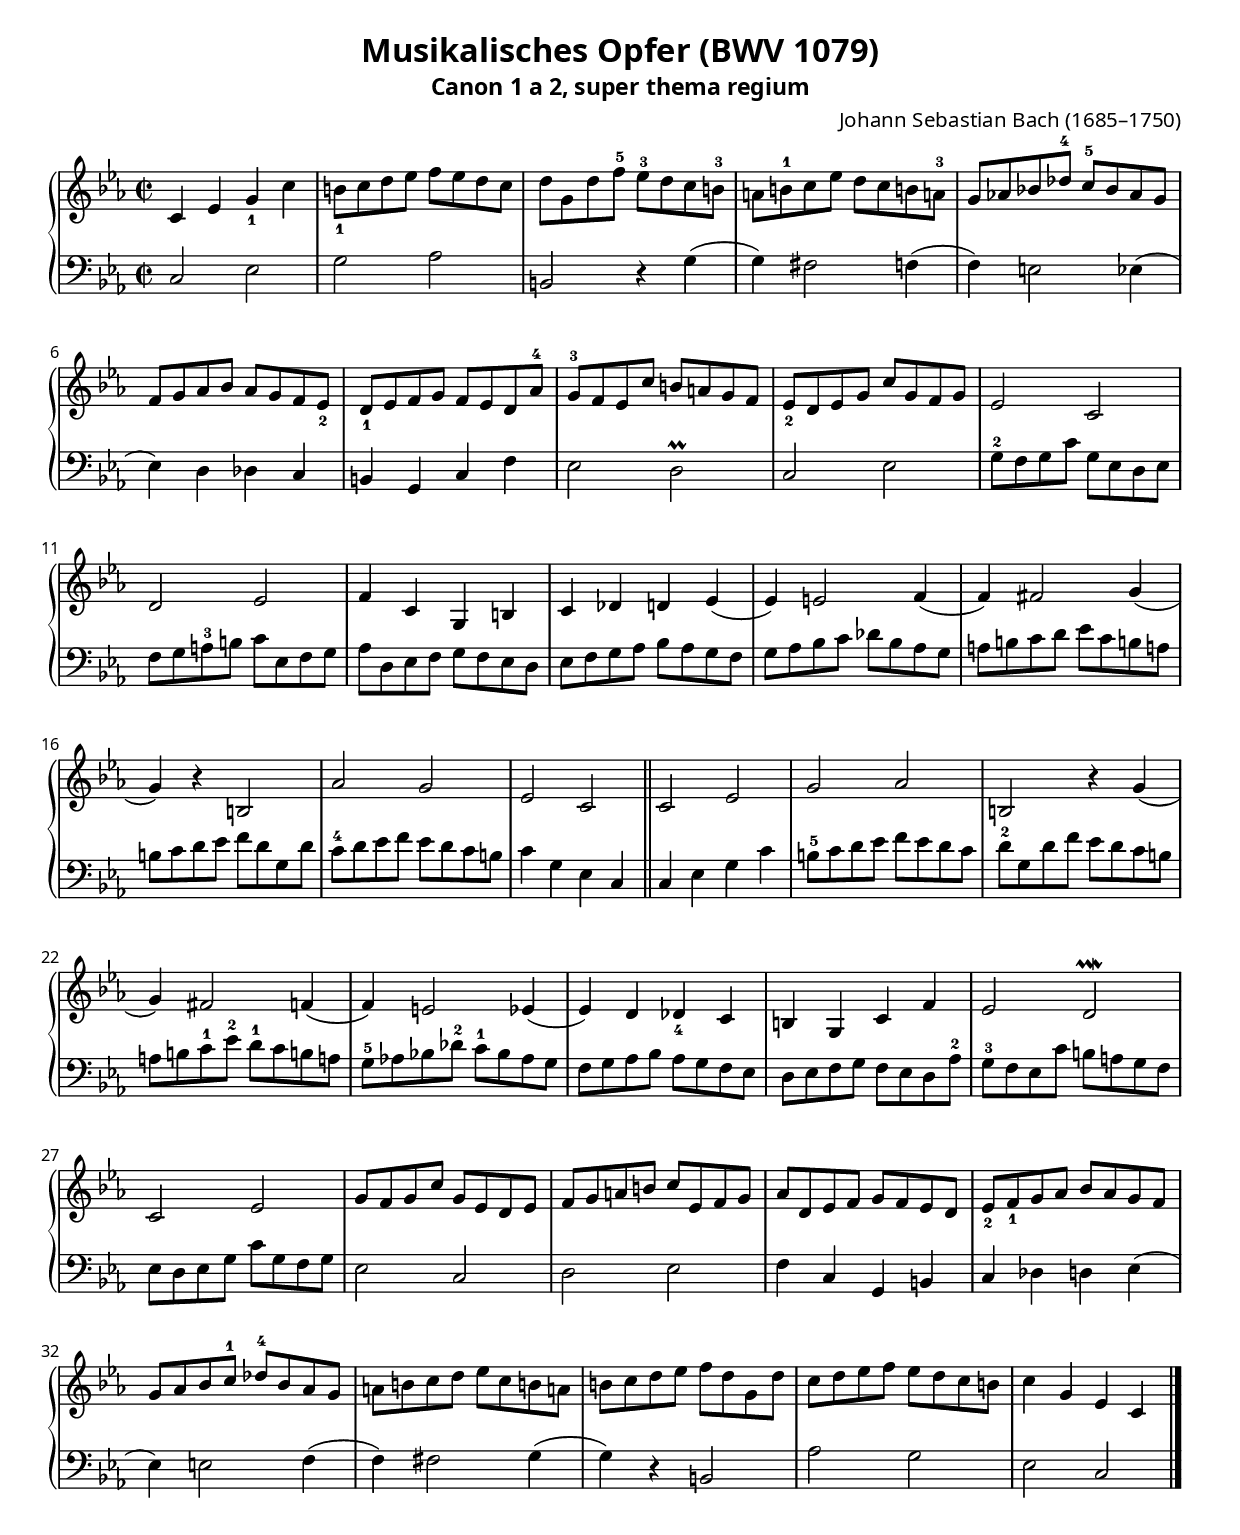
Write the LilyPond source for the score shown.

% J. S. Bach's Crab Canon from The Musical Offering
% http://en.wikipedia.org/wiki/The_Musical_Offering

% Played by Pierre Hantaï in Spotify:
% http://open.spotify.com/track/3XUKWj9TItJv0xLoZutPJI

\version "2.16.0"
\include "suomi.ly"

#(set-global-staff-size 18)

global = {
%  \numericTimeSignature
  \time 2/2
%  \autoBeamOff
   \key c \minor
   \set Staff.midiInstrument = #"harpsichord"
}

\header {
    title = "Musikalisches Opfer (BWV 1079)"
    subtitle = "Canon 1 a 2, super thema regium"
    composer = "Johann Sebastian Bach (1685–1750)"
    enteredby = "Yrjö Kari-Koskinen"
%    tagline = "foo"
}

\paper {
    indent = 0.0
    #(define fonts
        (make-pango-font-tree "Baskerville"
                              "Nimbus Sans"
                              "Luxi Mono"
                              (/ staff-height pt 20)))
}

thema-right = {
    c2 es | g as | h, r4 g'4( |
    g) fis2 f4( | f) e2 es4( |
    es) d des_4 c | h g c f |
    es2 d\prallmordent | c es |

    g8 f g c g es d es |
    f g a h c es, f g |
    as d, es f g f es d |
    es_2 f_1 g as b as g f |
    g as b c^1 des^4 b as g |
    a h c d es c h! a! |
    h c d es f d g, d' |
    c d es f es d c h |
    c4 g es c
}

themareverse-right = {
  c4 es g_1 c |
  h8_1 c d es f es d c |
  d g, d' f^5 es^3 d c h^3 |
  a h^1 c es d c h! a!^3 |
  g as! b! des^4 c^5 b as g |
  f g as b as g f es_2 |
  d_1 es f g f es d as'^4 |
  g^3 f es c' h a g f |
  es_2 d es g c g f g |

  es2 c |
  d es |
  f4 c g h |
  c des d es( |
  es) e2 f4( |
  f) fis2 g4( |
  g) r h,2 |
  as' g |
  es c |
}

thema-left = {
    c2 es | g as | h, r4 g'4( |
    g) fis2 f4( | f) e2 es4( |
    es) d des c | h g c f |
    es2 d\prall | c es |

    g8^2 f g c g es d es |
    f g a^3 h c es, f g |
    as d, es f g f es d |
    es f g as b as g f |
    g as b c des b as g |
    a h c d es c h! a! |
    h c d es f d g, d' |
    c^4 d es f es d c h |
    c4 g es c
}

themareverse-left = {
  c4 es g c |
  h8^5 c d es f es d c |
  d^2 g, d' f es d c h |
  a h c^1 es^2 d^1 c h! a! |
  g^5 as! b! des^2 c^1 b as g |
  f g as b as g f es |
  d es f g f es d as'^2 |
  g^3 f es c' h a g f |
  es d es g c g f g |

  es2 c |
  d es |
  f4 c g h |
  c des d es( |
  es) e2 f4( |
  f) fis2 g4( |
  g) r h,2 |
  as' g |
  es c |
}


lowerOne = \relative c {
    \thema-left
    \bar "||"
    \themareverse-left
    \bar "|."
}

upperOne = \relative c' {
    \themareverse-right
    \thema-right
}

\score {
  \new GrandStaff <<
    \new Staff <<
      \new Voice = upper {
        \global
	\upperOne
      }
    >>
    \new Staff <<
      \new Voice = lower {
        \global
	\clef bass
	\lowerOne
      }
    >>
  >>

  \midi {
    \tempo 2 = 60
  }

  \layout { }

}
